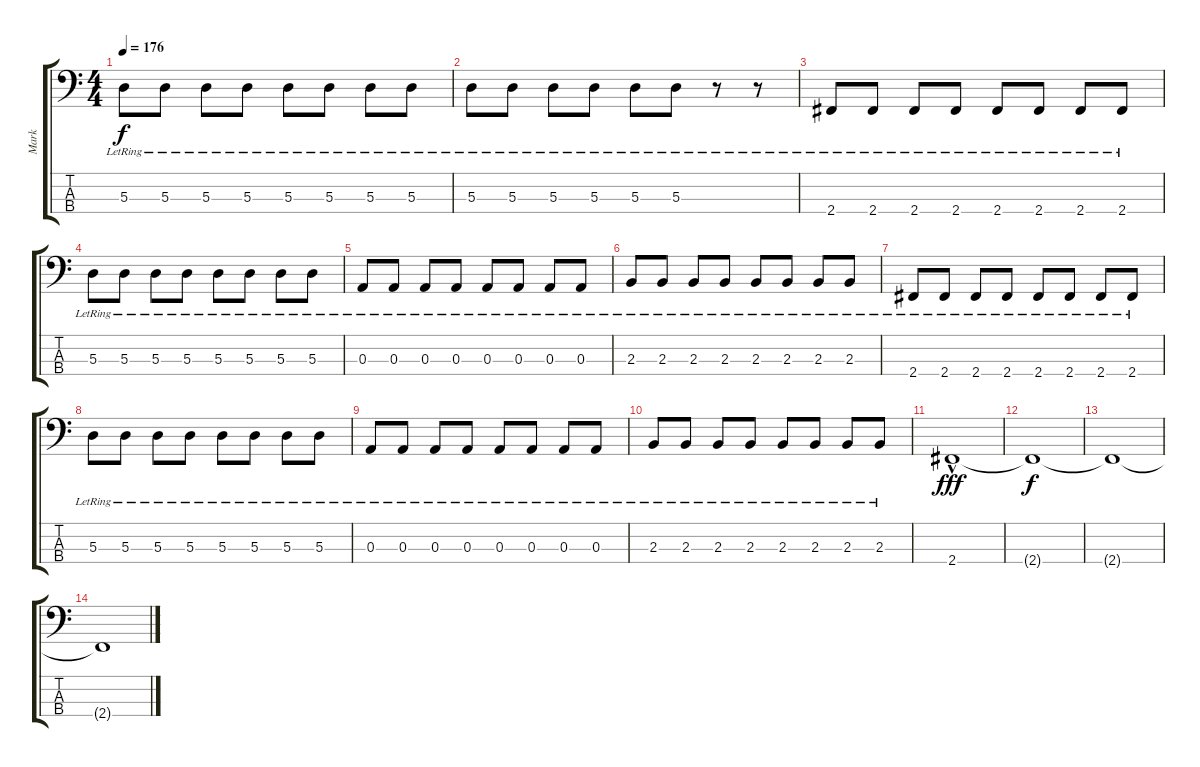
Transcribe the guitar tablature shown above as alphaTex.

\track ("Mark" "Mark") {instrument electricbasspick}
\staff {score tabs}
\tuning (G2 D2 A1 E1) {hide}
\ts (4 4)
\tempo 176
\clef f4
\ks c
5.3{lr}.8{dy f} 5.3{lr}.8 5.3{lr}.8 5.3{lr}.8 5.3{lr}.8 5.3{lr}.8 5.3{lr}.8 5.3{lr}.8 |
5.3{lr}.8 5.3{lr}.8 5.3{lr}.8 5.3{lr}.8 5.3{lr}.8 5.3{lr}.8 r.8 r.8 |
2.4{lr}.8 2.4{lr}.8 2.4{lr}.8 2.4{lr}.8 2.4{lr}.8 2.4{lr}.8 2.4{lr}.8 2.4{lr}.8 |
5.3{lr}.8 5.3{lr}.8 5.3{lr}.8 5.3{lr}.8 5.3{lr}.8 5.3{lr}.8 5.3{lr}.8 5.3{lr}.8 |
0.3{lr}.8 0.3{lr}.8 0.3{lr}.8 0.3{lr}.8 0.3{lr}.8 0.3{lr}.8 0.3{lr}.8 0.3{lr}.8 |
2.3{lr}.8 2.3{lr}.8 2.3{lr}.8 2.3{lr}.8 2.3{lr}.8 2.3{lr}.8 2.3{lr}.8 2.3{lr}.8 |
2.4{lr}.8 2.4{lr}.8 2.4{lr}.8 2.4{lr}.8 2.4{lr}.8 2.4{lr}.8 2.4{lr}.8 2.4{lr}.8 |
5.3{lr}.8 5.3{lr}.8 5.3{lr}.8 5.3{lr}.8 5.3{lr}.8 5.3{lr}.8 5.3{lr}.8 5.3{lr}.8 |
0.3{lr}.8 0.3{lr}.8 0.3{lr}.8 0.3{lr}.8 0.3{lr}.8 0.3{lr}.8 0.3{lr}.8 0.3{lr}.8 |
2.3{lr}.8 2.3{lr}.8 2.3{lr}.8 2.3{lr}.8 2.3{lr}.8 2.3{lr}.8 2.3{lr}.8 2.3{lr}.8 |
2.4{hac}.1{dy fff} |
2.4{t}.1{dy f} |
2.4{t}.1 |
2.4{t}.1
